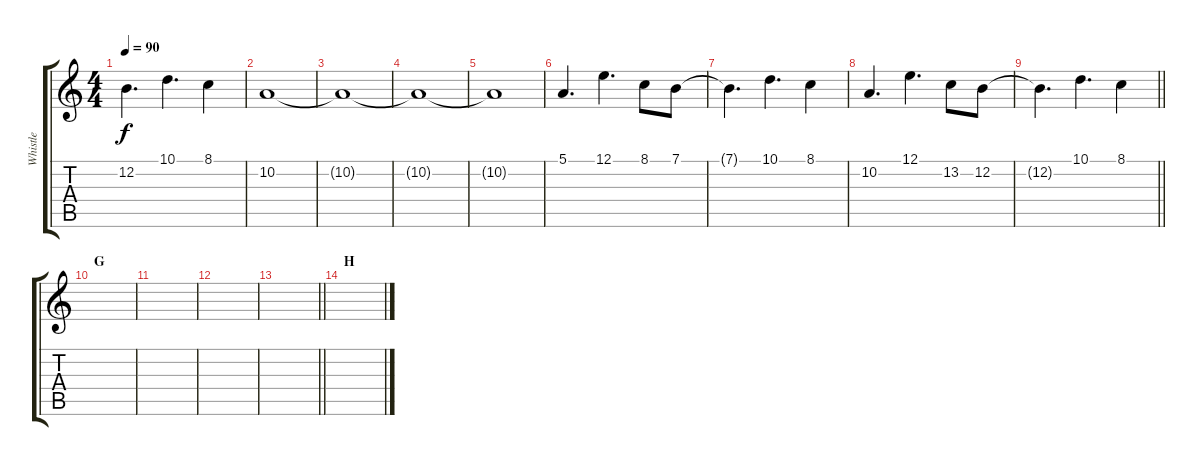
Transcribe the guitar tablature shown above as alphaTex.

\track ("Whistle" "Whistle") {instrument whistle}
\staff {score tabs}
\tuning (E4 B3 G3 D3 A2 E2) {hide}
\ts (4 4)
\tempo 90
\clef g2
\ks c
12.2{t}.4{d dy f} 10.1.4{d} 8.1.4 |
10.2.1 |
10.2{t}.1 |
10.2{t}.1 |
10.2{t}.1 |
5.1.4{d} 12.1.4{d} 8.1.8 7.1.8 |
7.1{t}.4{d} 10.1.4{d} 8.1.4 |
10.2.4{d} 12.1.4{d} 13.2.8 12.2.8 |
\barLineRight lightlight
12.2{t}.4{d} 10.1.4{d} 8.1.4 |
\section ("" "G")
|
|
|
\barLineRight lightlight
|
\section ("" "H")
